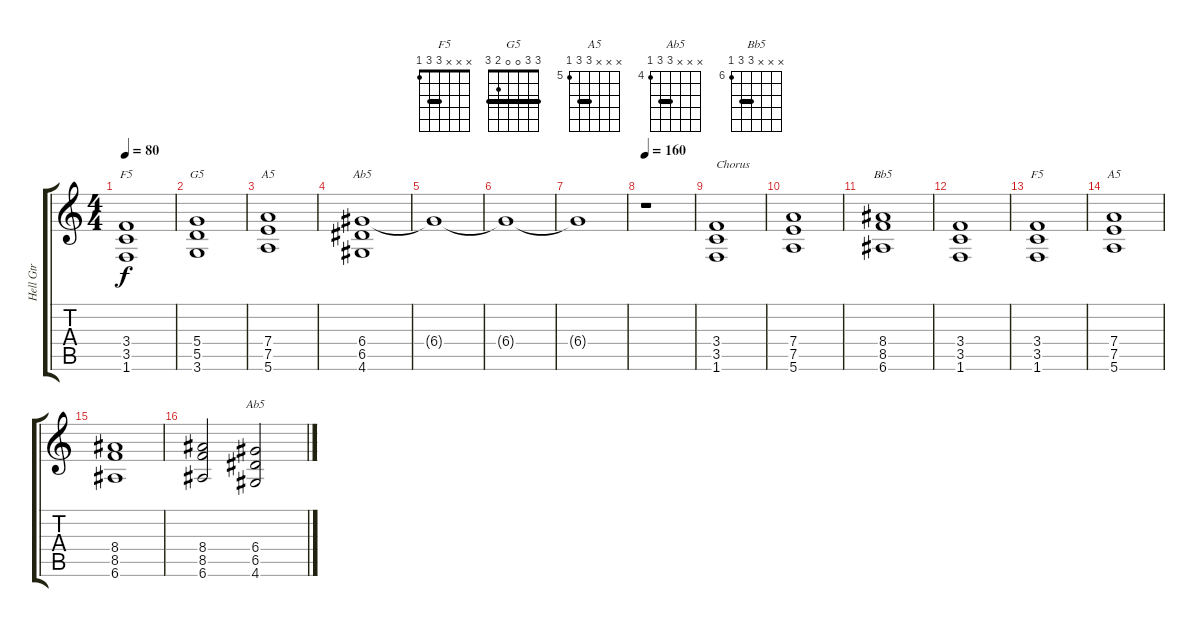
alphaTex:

\track ("Hell Gtr" "Hell Gtr") {instrument acousticguitarsteel}
\staff {score tabs}
\tuning (E4 B3 G3 D3 A2 E2) {hide}
\chord ("F5" 13 13 14 15 15 13) {firstfret 13 barre 13}
\chord ("G5" 3 3 0 0 2 3) {barre 3}
\chord ("A5" 5 5 6 7 7 5) {firstfret 5 barre 5}
\chord ("Ab5" 4 4 5 6 6 4) {firstfret 4 barre 4}
\chord ("Bb5" x x x 8 8 6) {firstfret 6 barre 8}
\chord ("F5" x x x 3 3 1) {barre 3}
\chord ("A5" x x x 7 7 5) {firstfret 5 barre 7}
\chord ("Ab5" x x x 6 6 4) {firstfret 4 barre 6}
\ts (4 4)
\tempo 80
\clef g2
\ks c
(3.4 3.5 1.6).1{ch "F5" dy f} |
(5.4 5.5 3.6).1{ch "G5"} |
(7.4 7.5 5.6).1{ch "A5"} |
(6.4 6.5 4.6).1{ch "Ab5"} |
6.4{t}.1 |
6.4{t}.1 |
6.4{t}.1 |
\tempo 164
\tempo 160
r.1 |
(3.4 3.5 1.6).1{txt "Chorus"} |
(7.4 7.5 5.6).1 |
(8.4 8.5 6.6).1{ch "Bb5"} |
(3.4 3.5 1.6).1 |
(3.4 3.5 1.6).1{ch "F5"} |
(7.4 7.5 5.6).1{ch "A5"} |
(8.4 8.5 6.6).1 |
(8.4 8.5 6.6).2 (6.4 6.5 4.6).2{ch "Ab5"}
